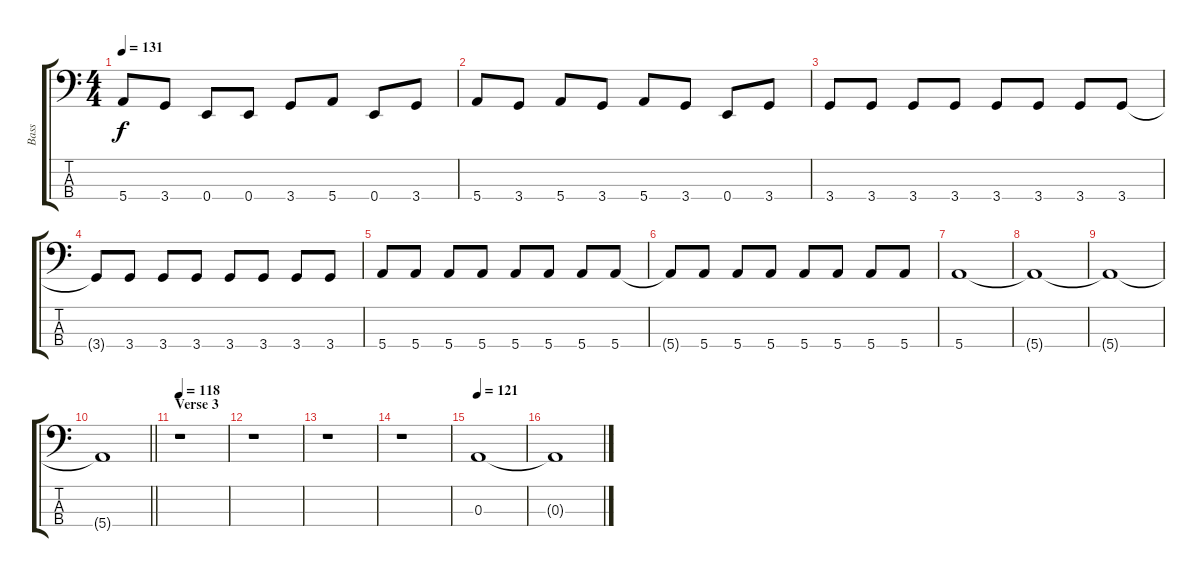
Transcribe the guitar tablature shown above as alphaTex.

\track ("Bass" "Bass") {instrument electricbassfinger}
\staff {score tabs}
\tuning (G2 D2 A1 E1) {hide}
\ts (4 4)
\tempo 131
\clef f4
\ks c
5.4.8{dy f} 3.4.8 0.4.8 0.4.8 3.4.8 5.4.8 0.4.8 3.4.8 |
5.4.8 3.4.8 5.4.8 3.4.8 5.4.8 3.4.8 0.4.8 3.4.8 |
3.4.8 3.4.8 3.4.8 3.4.8 3.4.8 3.4.8 3.4.8 3.4.8 |
3.4{t}.8 3.4.8 3.4.8 3.4.8 3.4.8 3.4.8 3.4.8 3.4.8 |
5.4.8 5.4.8 5.4.8 5.4.8 5.4.8 5.4.8 5.4.8 5.4.8 |
5.4{t}.8 5.4.8 5.4.8 5.4.8 5.4.8 5.4.8 5.4.8 5.4.8 |
5.4.1 |
5.4{t}.1 |
5.4{t}.1 |
\barLineRight lightlight
5.4{t}.1 |
\section ("" "Verse 3")
\tempo 118
r.1 |
r.1 |
r.1 |
r.1 |
\tempo 121
0.3.1{volume 10} |
0.3{t}.1
